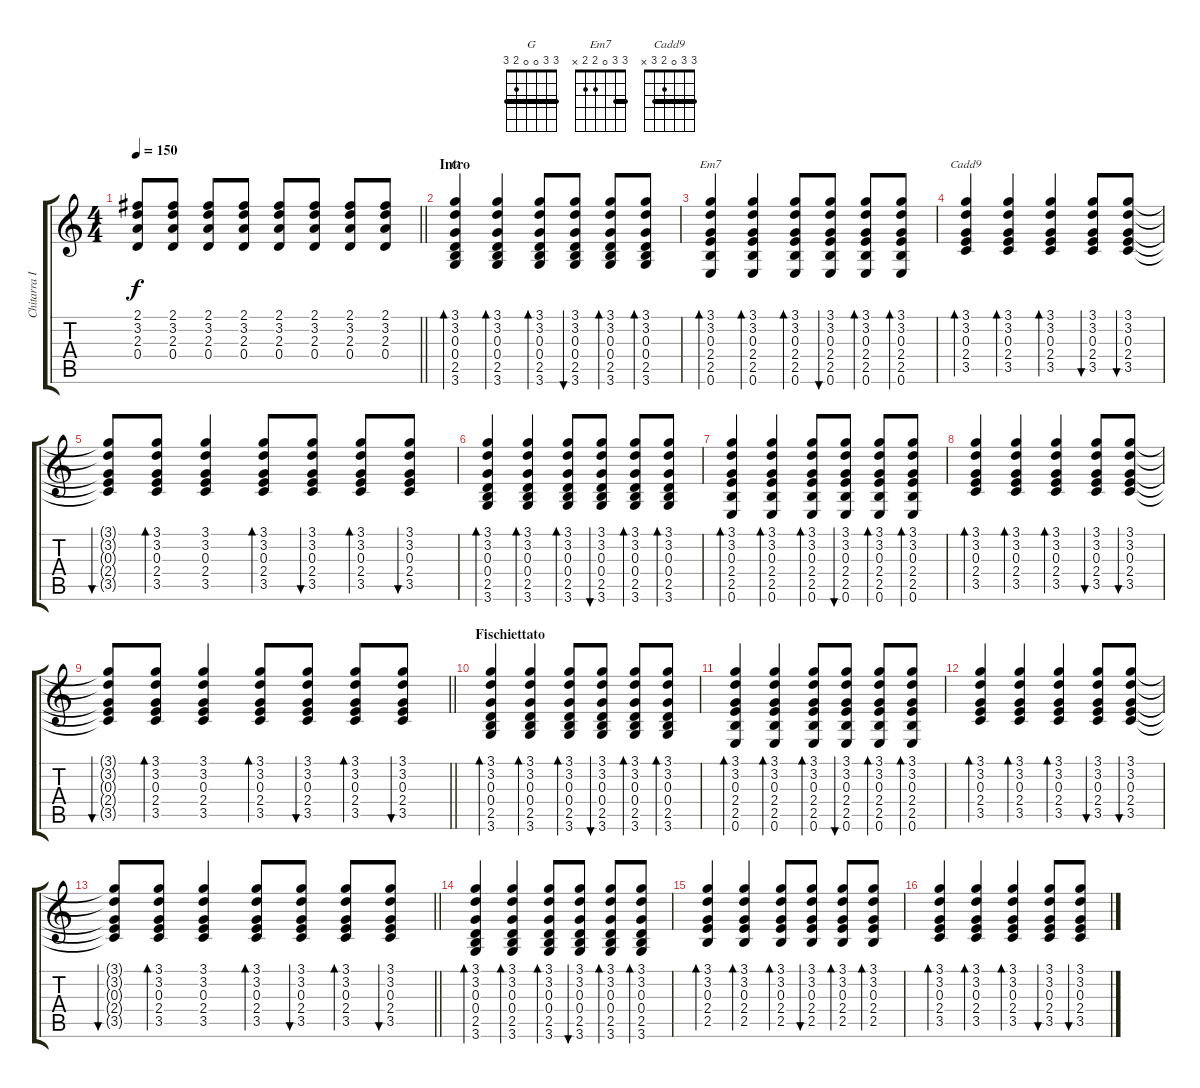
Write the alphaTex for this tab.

\track ("Chitarra I" "Chitarra I") {instrument acousticguitarsteel}
\staff {score tabs}
\tuning (E4 B3 G3 D3 A2 E2) {hide}
\chord ("G" 3 3 0 0 2 3) {barre 3}
\chord ("Em7" 3 3 0 2 2 x) {barre 3}
\chord ("Cadd9" 3 3 0 2 3 x) {barre 3}
\ts (4 4)
\tempo 150
\clef g2
\barLineRight lightlight
\ks c
(2.1 3.2 2.3 0.4).8{dy f} (2.1 3.2 2.3 0.4).8 (2.1 3.2 2.3 0.4).8 (2.1 3.2 2.3 0.4).8 (2.1 3.2 2.3 0.4).8 (2.1 3.2 2.3 0.4).8 (2.1 3.2 2.3 0.4).8 (2.1 3.2 2.3 0.4).8 |
\section ("" "Intro")
(3.1 3.2 0.3 0.4 2.5 3.6).4{bd 120 ch "G"} (3.1 3.2 0.3 0.4 2.5 3.6).4{bd 60} (3.1 3.2 0.3 0.4 2.5 3.6).8{bd 120} (3.1 3.2 0.3 0.4 2.5 3.6).8{bu 120} (3.1 3.2 0.3 0.4 2.5 3.6).8{bd 120} (3.1 3.2 0.3 0.4 2.5 3.6).8{bd 120} |
(3.1 3.2 0.3 2.4 2.5 0.6).4{bd 120 ch "Em7"} (3.1 3.2 0.3 2.4 2.5 0.6).4{bd 60} (3.1 3.2 0.3 2.4 2.5 0.6).8{bd 120} (3.1 3.2 0.3 2.4 2.5 0.6).8{bu 120} (3.1 3.2 0.3 2.4 2.5 0.6).8{bd 120} (3.1 3.2 0.3 2.4 2.5 0.6).8{bd 120} |
(3.1 3.2 0.3 2.4 3.5).4{bd 120 ch "Cadd9"} (3.1 3.2 0.3 2.4 3.5).4{bd 60} (3.1 3.2 0.3 2.4 3.5).4{bd 120} (3.1 3.2 0.3 2.4 3.5).8{bu 120} (3.1 3.2 0.3 2.4 3.5).8{bu 60} |
(3.1{t} 3.2{t} 0.3{t} 2.4{t} 3.5{t}).8{bu 120} (3.1 3.2 0.3 2.4 3.5).8{bd 120} (3.1 3.2 0.3 2.4 3.5).4 (3.1 3.2 0.3 2.4 3.5).8{bd 60} (3.1 3.2 0.3 2.4 3.5).8{bu 60} (3.1 3.2 0.3 2.4 3.5).8{bd 60} (3.1 3.2 0.3 2.4 3.5).8{bu 60} |
(3.1 3.2 0.3 0.4 2.5 3.6).4{bd 120} (3.1 3.2 0.3 0.4 2.5 3.6).4{bd 60} (3.1 3.2 0.3 0.4 2.5 3.6).8{bd 120} (3.1 3.2 0.3 0.4 2.5 3.6).8{bu 120} (3.1 3.2 0.3 0.4 2.5 3.6).8{bd 120} (3.1 3.2 0.3 0.4 2.5 3.6).8{bd 120} |
(3.1 3.2 0.3 2.4 2.5 0.6).4{bd 120} (3.1 3.2 0.3 2.4 2.5 0.6).4{bd 60} (3.1 3.2 0.3 2.4 2.5 0.6).8{bd 120} (3.1 3.2 0.3 2.4 2.5 0.6).8{bu 120} (3.1 3.2 0.3 2.4 2.5 0.6).8{bd 120} (3.1 3.2 0.3 2.4 2.5 0.6).8{bd 120} |
(3.1 3.2 0.3 2.4 3.5).4{bd 120} (3.1 3.2 0.3 2.4 3.5).4{bd 60} (3.1 3.2 0.3 2.4 3.5).4{bd 120} (3.1 3.2 0.3 2.4 3.5).8{bu 120} (3.1 3.2 0.3 2.4 3.5).8{bu 60} |
\barLineRight lightlight
(3.1{t} 3.2{t} 0.3{t} 2.4{t} 3.5{t}).8{bu 120} (3.1 3.2 0.3 2.4 3.5).8{bd 120} (3.1 3.2 0.3 2.4 3.5).4 (3.1 3.2 0.3 2.4 3.5).8{bd 60} (3.1 3.2 0.3 2.4 3.5).8{bu 60} (3.1 3.2 0.3 2.4 3.5).8{bd 60} (3.1 3.2 0.3 2.4 3.5).8{bu 60} |
\section ("" "Fischiettato")
(3.1 3.2 0.3 0.4 2.5 3.6).4{bd 120} (3.1 3.2 0.3 0.4 2.5 3.6).4{bd 60} (3.1 3.2 0.3 0.4 2.5 3.6).8{bd 120} (3.1 3.2 0.3 0.4 2.5 3.6).8{bu 120} (3.1 3.2 0.3 0.4 2.5 3.6).8{bd 120} (3.1 3.2 0.3 0.4 2.5 3.6).8{bd 120} |
(3.1 3.2 0.3 2.4 2.5 0.6).4{bd 120} (3.1 3.2 0.3 2.4 2.5 0.6).4{bd 60} (3.1 3.2 0.3 2.4 2.5 0.6).8{bd 120} (3.1 3.2 0.3 2.4 2.5 0.6).8{bu 120} (3.1 3.2 0.3 2.4 2.5 0.6).8{bd 120} (3.1 3.2 0.3 2.4 2.5 0.6).8{bd 120} |
(3.1 3.2 0.3 2.4 3.5).4{bd 120} (3.1 3.2 0.3 2.4 3.5).4{bd 60} (3.1 3.2 0.3 2.4 3.5).4{bd 120} (3.1 3.2 0.3 2.4 3.5).8{bu 120} (3.1 3.2 0.3 2.4 3.5).8{bu 60} |
\barLineRight lightlight
(3.1{t} 3.2{t} 0.3{t} 2.4{t} 3.5{t}).8{bu 120} (3.1 3.2 0.3 2.4 3.5).8{bd 120} (3.1 3.2 0.3 2.4 3.5).4 (3.1 3.2 0.3 2.4 3.5).8{bd 60} (3.1 3.2 0.3 2.4 3.5).8{bu 60} (3.1 3.2 0.3 2.4 3.5).8{bd 60} (3.1 3.2 0.3 2.4 3.5).8{bu 60} |
(3.1 3.2 0.3 0.4 2.5 3.6).4{bd 120} (3.1 3.2 0.3 0.4 2.5 3.6).4{bd 60} (3.1 3.2 0.3 0.4 2.5 3.6).8{bd 120} (3.1 3.2 0.3 0.4 2.5 3.6).8{bu 120} (3.1 3.2 0.3 0.4 2.5 3.6).8{bd 120} (3.1 3.2 0.3 0.4 2.5 3.6).8{bd 120} |
(3.1 3.2 0.3 2.4 2.5).4{bd 120} (3.1 3.2 0.3 2.4 2.5).4{bd 60} (3.1 3.2 0.3 2.4 2.5).8{bd 120} (3.1 3.2 0.3 2.4 2.5).8{bu 120} (3.1 3.2 0.3 2.4 2.5).8{bd 120} (3.1 3.2 0.3 2.4 2.5).8{bd 120} |
(3.1 3.2 0.3 2.4 3.5).4{bd 120} (3.1 3.2 0.3 2.4 3.5).4{bd 60} (3.1 3.2 0.3 2.4 3.5).4{bd 120} (3.1 3.2 0.3 2.4 3.5).8{bu 120} (3.1 3.2 0.3 2.4 3.5).8{bu 60}
